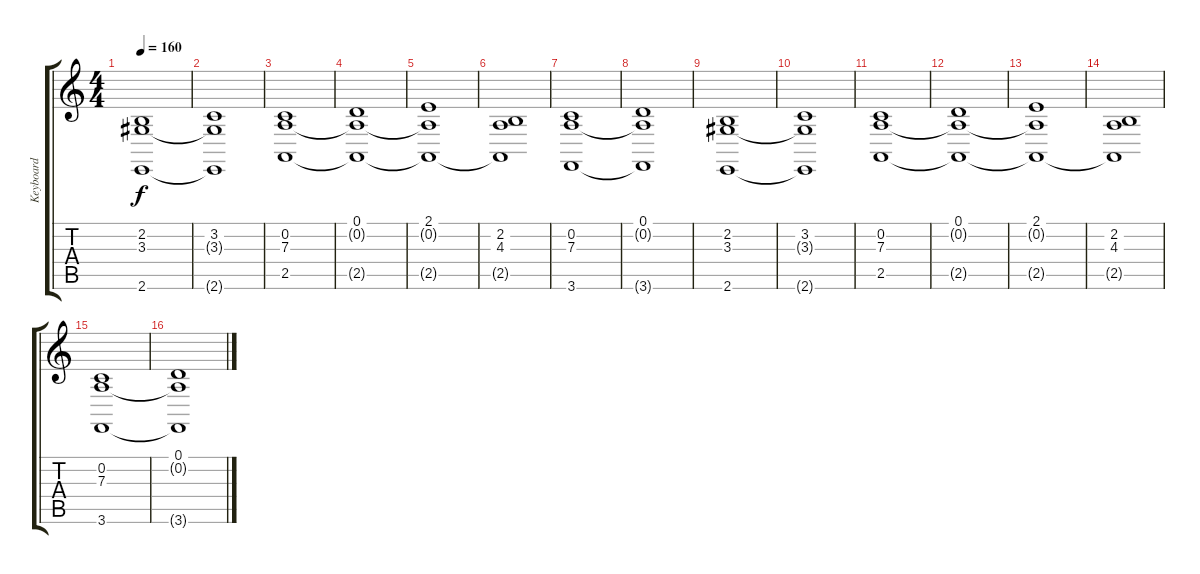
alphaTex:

\track ("Keyboard" "Keyboard") {instrument stringensemble1}
\staff {score tabs}
\tuning (D4 A3 F3 C3 G2 D2) {hide}
\ts (4 4)
\tempo 160
\clef g2
\ks c
(2.2 3.3 2.6).1{dy f} |
(3.2 3.3{t} 2.6{t}).1 |
(0.2 7.3 2.5).1 |
(0.1 0.2{t} 2.5{t}).1 |
(2.1 0.2{t} 2.5{t}).1 |
(2.2 4.3 2.5{t}).1 |
(0.2 7.3 3.6).1 |
(0.1 0.2{t} 3.6{t}).1 |
(2.2 3.3 2.6).1 |
(3.2 3.3{t} 2.6{t}).1 |
(0.2 7.3 2.5).1 |
(0.1 0.2{t} 2.5{t}).1 |
(2.1 0.2{t} 2.5{t}).1 |
(2.2 4.3 2.5{t}).1 |
(0.2 7.3 3.6).1 |
(0.1 0.2{t} 3.6{t}).1
